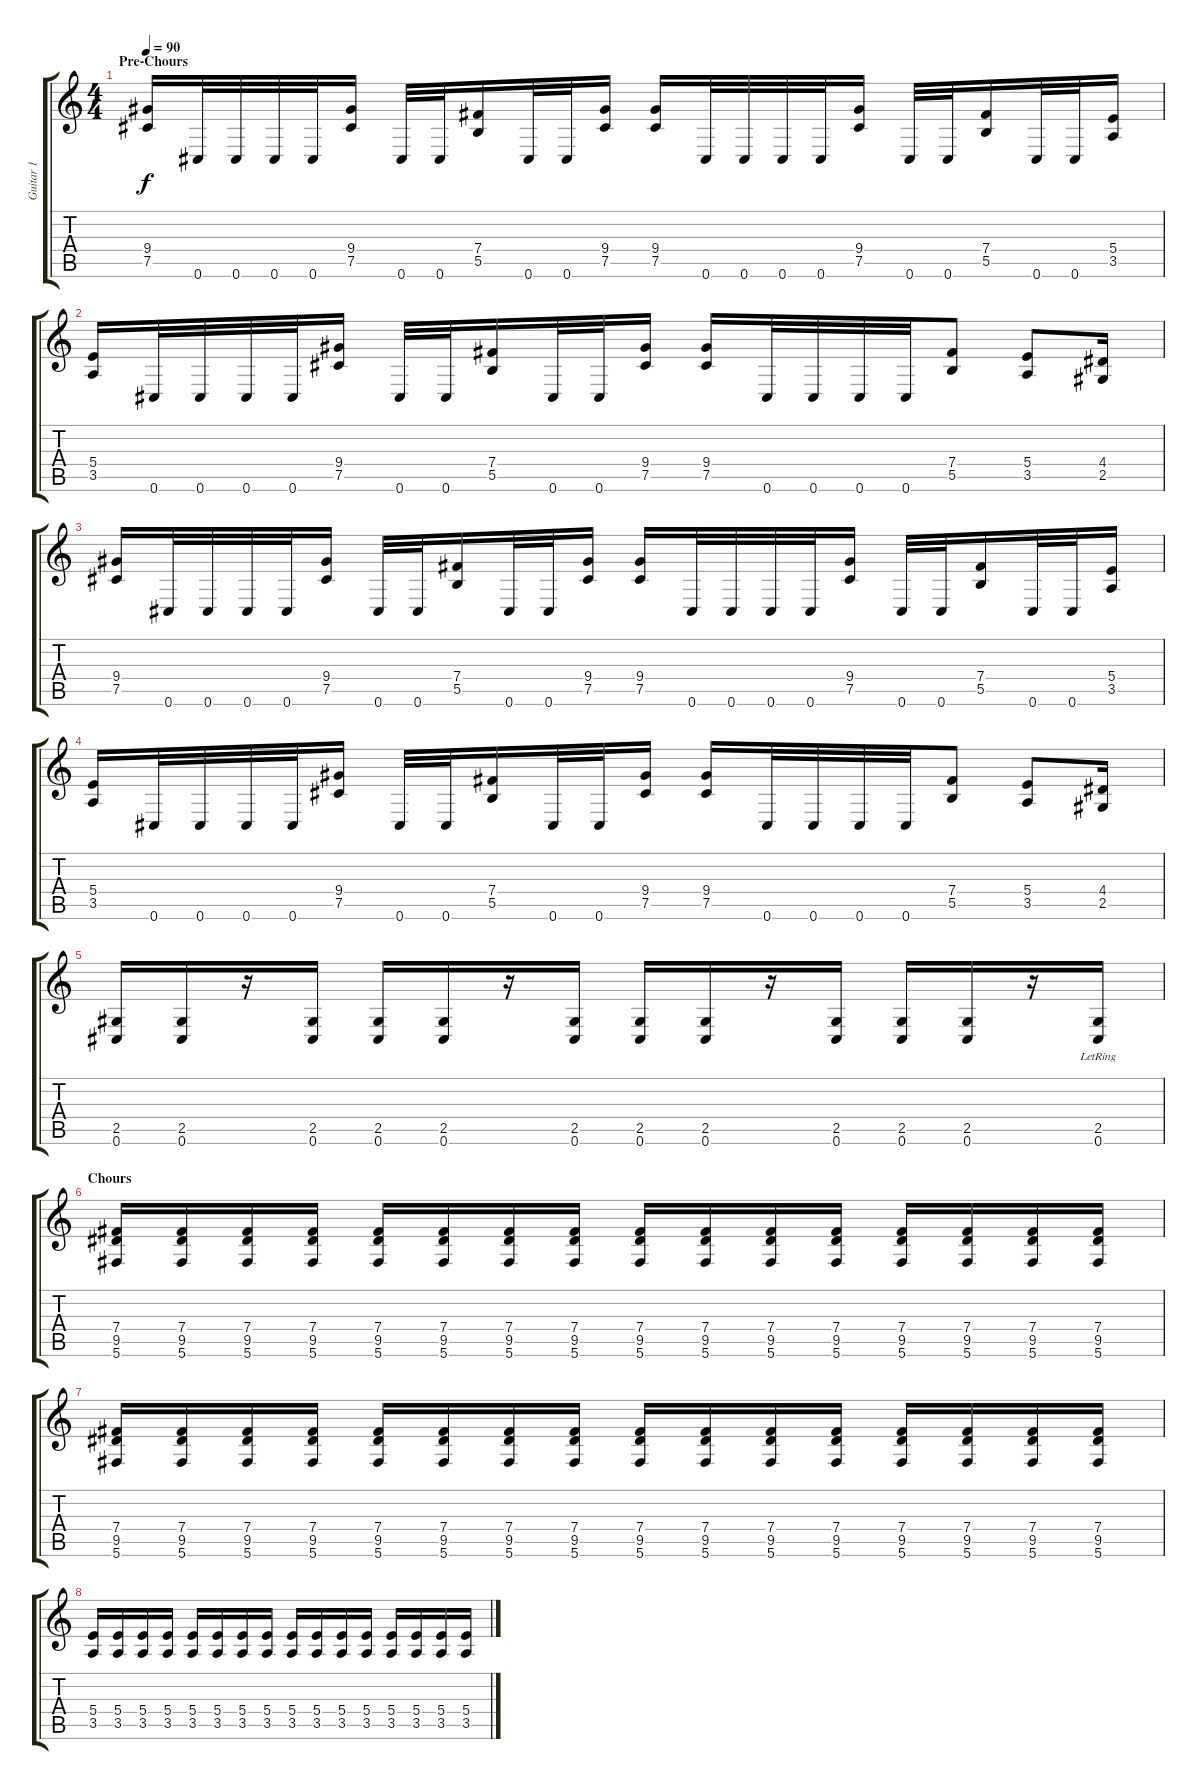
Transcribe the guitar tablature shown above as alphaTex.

\track ("Guitar 1" "Guitar 1") {instrument distortionguitar}
\staff {score tabs}
\tuning (Db4 Ab3 E3 B2 Gb2 Db2) {hide}
\ts (4 4)
\section ("" "Pre-Chours")
\tempo 90
\clef g2
\ks c
(9.4 7.5).16{dy f} 0.6.32 0.6.32 0.6.32 0.6.32 (9.4 7.5).16 0.6.32 0.6.32 (7.4 5.5).16 0.6.32 0.6.32 (9.4 7.5).16 (9.4 7.5).16 0.6.32 0.6.32 0.6.32 0.6.32 (9.4 7.5).16 0.6.32 0.6.32 (7.4 5.5).16 0.6.32 0.6.32 (5.4 3.5).16 |
(5.4 3.5).16 0.6.32 0.6.32 0.6.32 0.6.32 (9.4 7.5).16 0.6.32 0.6.32 (7.4 5.5).16 0.6.32 0.6.32 (9.4 7.5).16 (9.4 7.5).16 0.6.32 0.6.32 0.6.32 0.6.32 (7.4 5.5).8 (5.4 3.5).8 (4.4 2.5).16 |
(9.4 7.5).16 0.6.32 0.6.32 0.6.32 0.6.32 (9.4 7.5).16 0.6.32 0.6.32 (7.4 5.5).16 0.6.32 0.6.32 (9.4 7.5).16 (9.4 7.5).16 0.6.32 0.6.32 0.6.32 0.6.32 (9.4 7.5).16 0.6.32 0.6.32 (7.4 5.5).16 0.6.32 0.6.32 (5.4 3.5).16 |
(5.4 3.5).16 0.6.32 0.6.32 0.6.32 0.6.32 (9.4 7.5).16 0.6.32 0.6.32 (7.4 5.5).16 0.6.32 0.6.32 (9.4 7.5).16 (9.4 7.5).16 0.6.32 0.6.32 0.6.32 0.6.32 (7.4 5.5).8 (5.4 3.5).8 (4.4 2.5).16 |
(2.5 0.6).16 (2.5 0.6).16 r.16 (2.5 0.6).16 (2.5 0.6).16 (2.5 0.6).16 r.16 (2.5 0.6).16 (2.5 0.6).16 (2.5 0.6).16 r.16 (2.5 0.6).16 (2.5 0.6).16 (2.5 0.6).16 r.16 (2.5{lr} 0.6{lr}).16 |
\section ("" "Chours")
(7.4 9.5 5.6).16 (7.4 9.5 5.6).16 (7.4 9.5 5.6).16 (7.4 9.5 5.6).16 (7.4 9.5 5.6).16 (7.4 9.5 5.6).16 (7.4 9.5 5.6).16 (7.4 9.5 5.6).16 (7.4 9.5 5.6).16 (7.4 9.5 5.6).16 (7.4 9.5 5.6).16 (7.4 9.5 5.6).16 (7.4 9.5 5.6).16 (7.4 9.5 5.6).16 (7.4 9.5 5.6).16 (7.4 9.5 5.6).16 |
(7.4 9.5 5.6).16 (7.4 9.5 5.6).16 (7.4 9.5 5.6).16 (7.4 9.5 5.6).16 (7.4 9.5 5.6).16 (7.4 9.5 5.6).16 (7.4 9.5 5.6).16 (7.4 9.5 5.6).16 (7.4 9.5 5.6).16 (7.4 9.5 5.6).16 (7.4 9.5 5.6).16 (7.4 9.5 5.6).16 (7.4 9.5 5.6).16 (7.4 9.5 5.6).16 (7.4 9.5 5.6).16 (7.4 9.5 5.6).16 |
(5.4 3.5).16 (5.4 3.5).16 (5.4 3.5).16 (5.4 3.5).16 (5.4 3.5).16 (5.4 3.5).16 (5.4 3.5).16 (5.4 3.5).16 (5.4 3.5).16 (5.4 3.5).16 (5.4 3.5).16 (5.4 3.5).16 (5.4 3.5).16 (5.4 3.5).16 (5.4 3.5).16 (5.4 3.5).16
